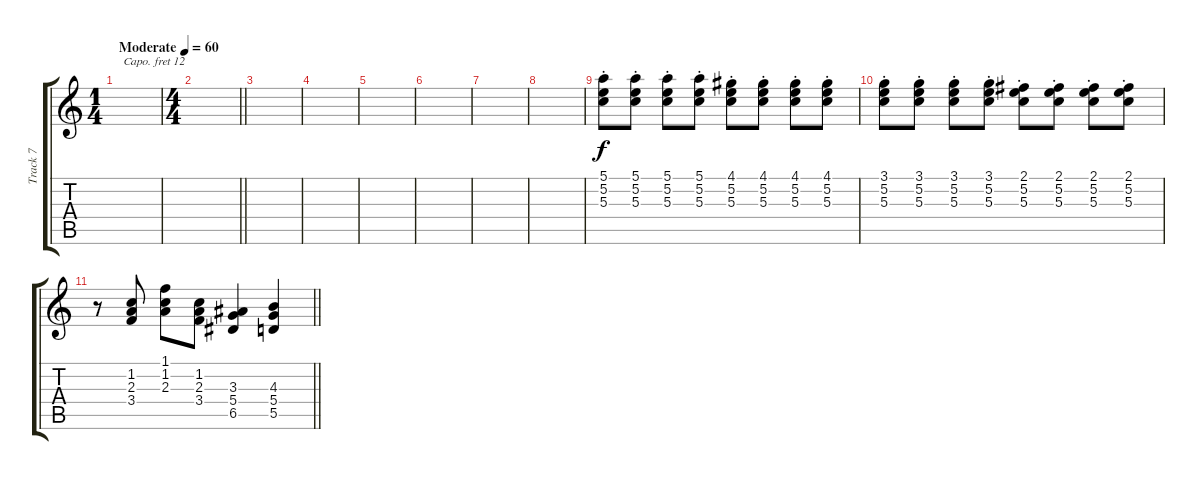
\track ("Track 7" "Track 7") {instrument drawbarorgan}
\staff {score tabs}
\capo 12
\tuning (E4 B3 G3 D3 A2 E2) {hide}
\ts (1 4)
\tempo (60 "Moderate")
\clef g2
\ks c
|
\ts (4 4)
\barLineRight lightlight
|
|
|
|
|
|
|
(5.1{st} 5.2{st} 5.3{st}).8 (5.1{st} 5.2{st} 5.3{st}).8 (5.1{st} 5.2{st} 5.3{st}).8 (5.1{st} 5.2{st} 5.3{st}).8 (4.1{st} 5.2{st} 5.3{st}).8 (4.1{st} 5.2{st} 5.3{st}).8 (4.1{st} 5.2{st} 5.3{st}).8 (4.1{st} 5.2{st} 5.3{st}).8 |
(3.1{st} 5.2{st} 5.3{st}).8 (3.1{st} 5.2{st} 5.3{st}).8 (3.1{st} 5.2{st} 5.3{st}).8 (3.1{st} 5.2{st} 5.3{st}).8 (2.1{st} 5.2{st} 5.3{st}).8 (2.1{st} 5.2{st} 5.3{st}).8 (2.1{st} 5.2{st} 5.3{st}).8 (2.1{st} 5.2{st} 5.3{st}).8 |
\barLineRight lightlight
r.8 (1.2 2.3 3.4).8 (1.1 1.2 2.3).8 (1.2 2.3 3.4).8 (3.3 5.4 6.5).4 (4.3 5.4 5.5).4
